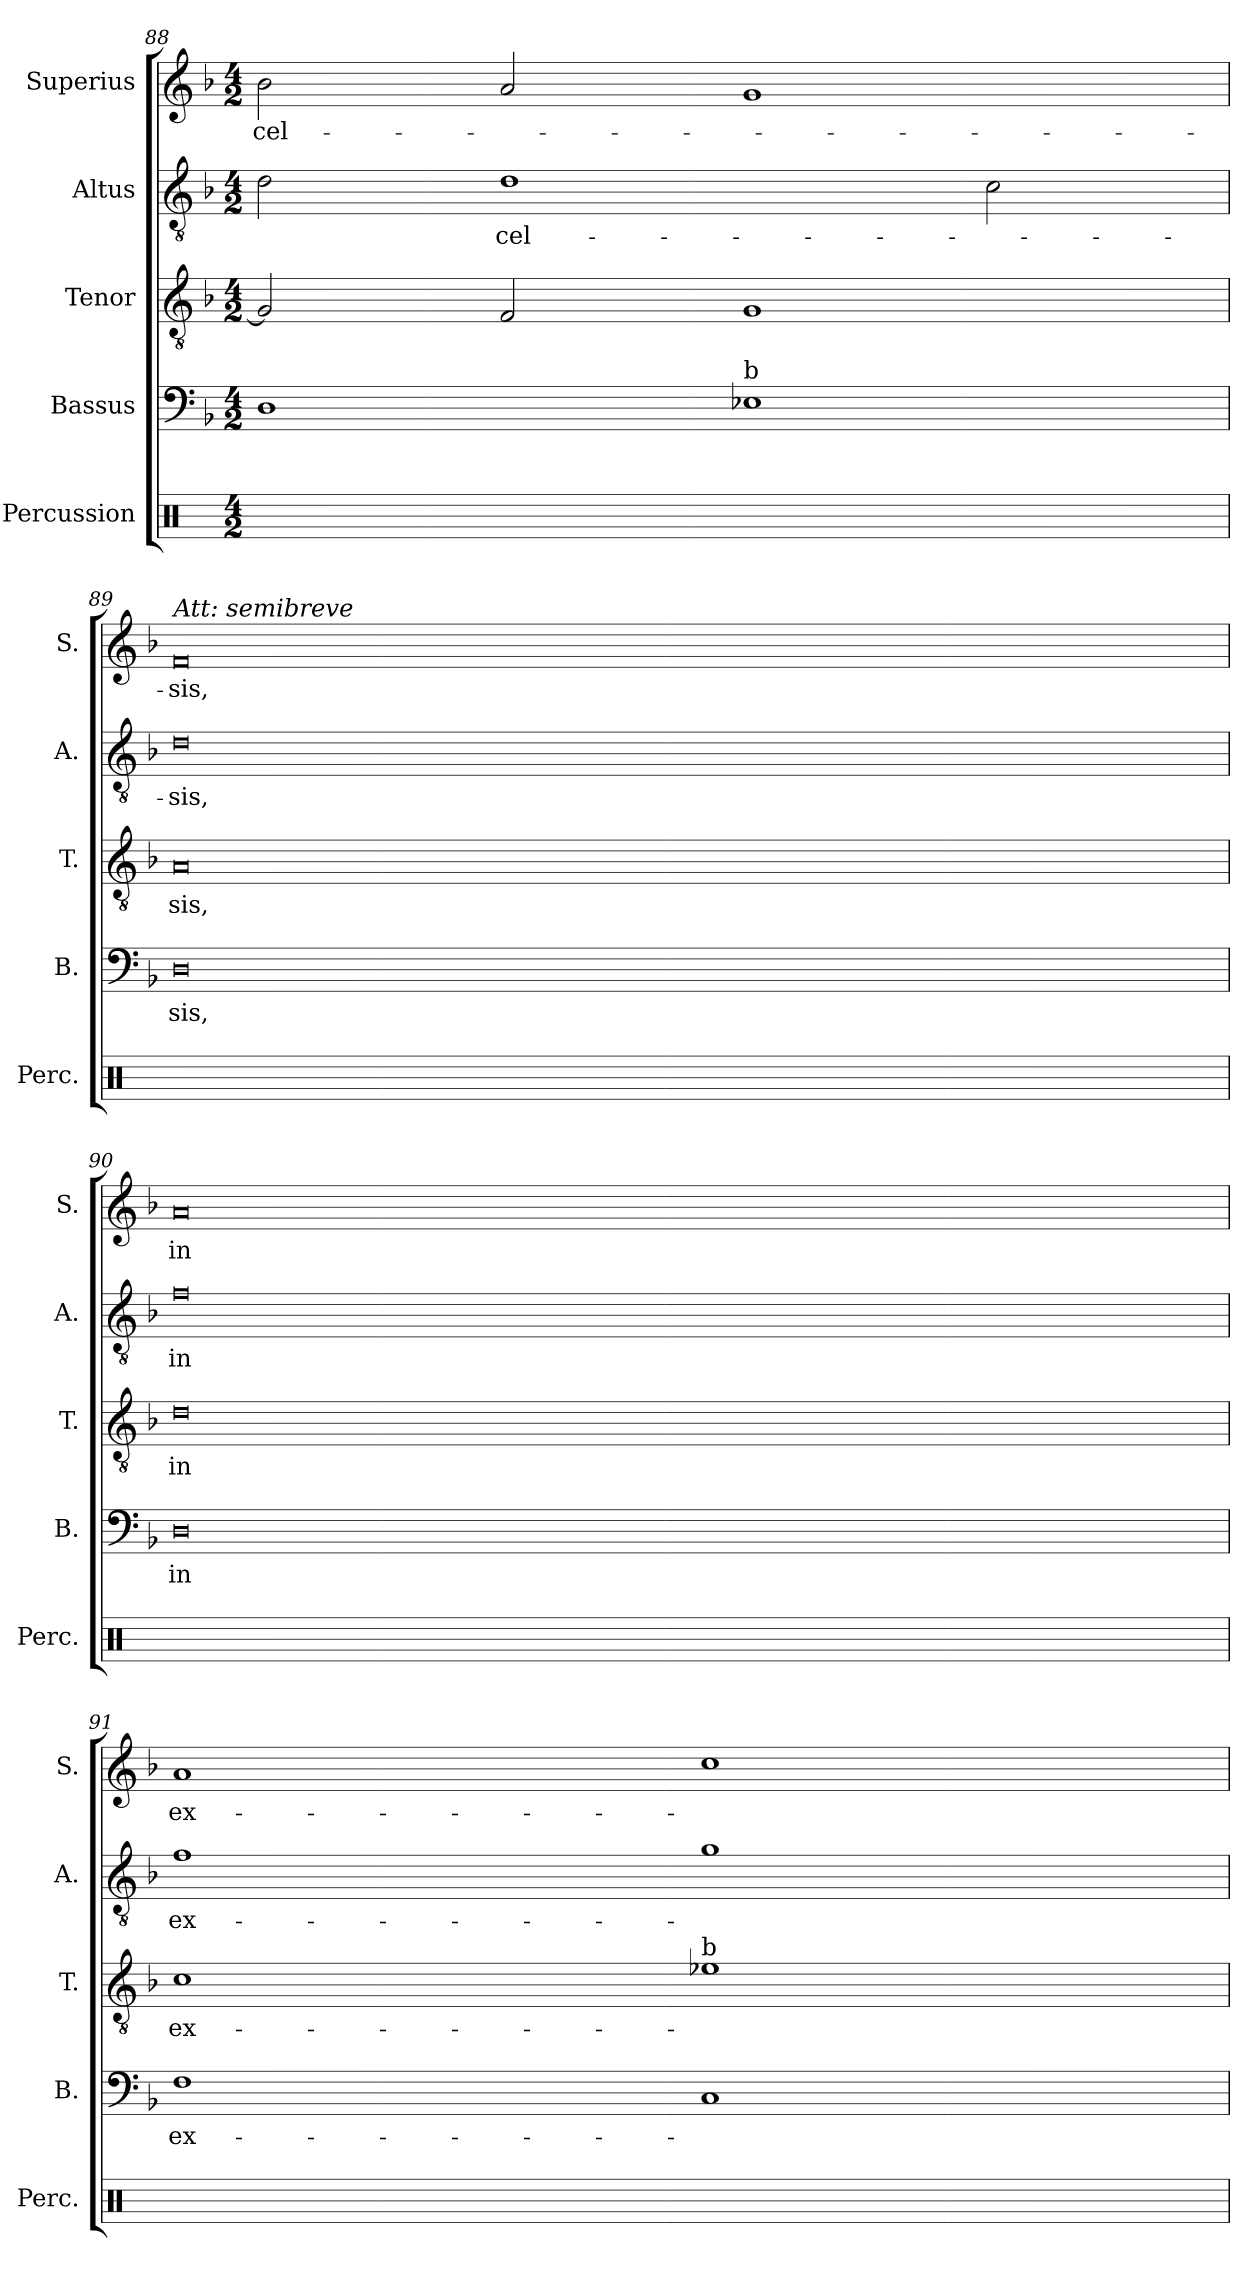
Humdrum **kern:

**kern	**kern	**text	**kern	**text	**kern	**text	**kern	**text
*part5	*part4	*part4	*part3	*part3	*part2	*part2	*part1	*part1
*staff5	*staff4	*staff4	*staff3	*staff3	*staff2	*staff2	*staff1	*staff1
*I"Percussion	*I"Bassus	*	*I"Tenor	*	*I"Altus	*	*I"Superius	*
*I'Perc.	*I'B.	*	*I'T.	*	*I'A.	*	*I'S.	*
*clefX	*clefF4	*	*clefGv2	*	*clefGv2	*	*clefG2	*
*	*	*	*ITrd7c12	*	*ITrd7c12	*	*	*
*k[]	*k[b-]	*	*k[b-]	*	*k[b-]	*	*k[b-]	*
*C:	*F:	*	*F:	*	*F:	*	*F:	*
*M4/2	*M4/2	*	*M4/2	*	*M4/2	*	*M4/2	*
=88	=88	=88	=88	=88	=88	=88	=88	=88
!	!	!	!	!	!	!	!	!LO:LY:b:color=#000000
16Rei/LLyy	1Di	.	2GGi/]	.	2Di\	.	2b-i\	-cel-
16Rei/yy	.	.	.	.	.	.	.	.
16Rei/yy	.	.	.	.	.	.	.	.
16Rei/JJyy	.	.	.	.	.	.	.	.
16Rei/LLyy	.	.	.	.	.	.	.	.
16Rei/yy	.	.	.	.	.	.	.	.
16Rei/yy	.	.	.	.	.	.	.	.
16Rei/JJyy	.	.	.	.	.	.	.	.
!	!	!	!	!	!	!LO:LY:b:color=#000000	!	!
16Rei/LLyy	.	.	2FFi/	.	1Di	-cel-	2ai/	.
16Rei/yy	.	.	.	.	.	.	.	.
16Rei/yy	.	.	.	.	.	.	.	.
16Rei/JJyy	.	.	.	.	.	.	.	.
16Rei/LLyy	.	.	.	.	.	.	.	.
16Rei/yy	.	.	.	.	.	.	.	.
16Rei/yy	.	.	.	.	.	.	.	.
16Rei/JJyy	.	.	.	.	.	.	.	.
!	!LO:TX:a:t=b	!	!	!	!	!	!	!
16Rei/LLyy	1E-j	.	1GGi	.	.	.	1gi	.
16Rei/yy	.	.	.	.	.	.	.	.
16Rei/yy	.	.	.	.	.	.	.	.
16Rei/JJyy	.	.	.	.	.	.	.	.
16Rei/LLyy	.	.	.	.	.	.	.	.
16Rei/yy	.	.	.	.	.	.	.	.
16Rei/yy	.	.	.	.	.	.	.	.
16Rei/JJyy	.	.	.	.	.	.	.	.
16Rei/LLyy	.	.	.	.	2Ci\	.	.	.
16Rei/yy	.	.	.	.	.	.	.	.
16Rei/yy	.	.	.	.	.	.	.	.
16Rei/JJyy	.	.	.	.	.	.	.	.
16Rei/LLyy	.	.	.	.	.	.	.	.
16Rei/yy	.	.	.	.	.	.	.	.
16Rei/yy	.	.	.	.	.	.	.	.
16Rei/JJyy	.	.	.	.	.	.	.	.
!!LO:PB:g=z
=89	=89	=89	=89	=89	=89	=89	=89	=89
!	!	!LO:LY:b:color=#000000	!	!	!	!	!	!
!	!	!	!	!LO:LY:b:color=#000000	!	!	!	!
!	!	!	!	!	!	!LO:LY:b:color=#000000	!	!
!	!	!	!	!	!	!	!LO:TX:a:i:t=Att&colon; semibreve	!
!	!	!	!	!	!	!	!	!LO:LY:b:color=#000000
16Rei/LLyy	0Di	-sis,	0AAi	-sis,	0Di	-sis,	0fi	-sis,
16Rei/yy	.	.	.	.	.	.	.	.
16Rei/yy	.	.	.	.	.	.	.	.
16Rei/JJyy	.	.	.	.	.	.	.	.
16Rei/LLyy	.	.	.	.	.	.	.	.
16Rei/yy	.	.	.	.	.	.	.	.
16Rei/yy	.	.	.	.	.	.	.	.
16Rei/JJyy	.	.	.	.	.	.	.	.
16Rei/LLyy	.	.	.	.	.	.	.	.
16Rei/yy	.	.	.	.	.	.	.	.
16Rei/yy	.	.	.	.	.	.	.	.
16Rei/JJyy	.	.	.	.	.	.	.	.
16Rei/LLyy	.	.	.	.	.	.	.	.
16Rei/yy	.	.	.	.	.	.	.	.
16Rei/yy	.	.	.	.	.	.	.	.
16Rei/JJyy	.	.	.	.	.	.	.	.
16Rei/LLyy	.	.	.	.	.	.	.	.
16Rei/yy	.	.	.	.	.	.	.	.
16Rei/yy	.	.	.	.	.	.	.	.
16Rei/JJyy	.	.	.	.	.	.	.	.
16Rei/LLyy	.	.	.	.	.	.	.	.
16Rei/yy	.	.	.	.	.	.	.	.
16Rei/yy	.	.	.	.	.	.	.	.
16Rei/JJyy	.	.	.	.	.	.	.	.
16Rei/LLyy	.	.	.	.	.	.	.	.
16Rei/yy	.	.	.	.	.	.	.	.
16Rei/yy	.	.	.	.	.	.	.	.
16Rei/JJyy	.	.	.	.	.	.	.	.
16Rei/LLyy	.	.	.	.	.	.	.	.
16Rei/yy	.	.	.	.	.	.	.	.
16Rei/yy	.	.	.	.	.	.	.	.
16Rei/JJyy	.	.	.	.	.	.	.	.
=90	=90	=90	=90	=90	=90	=90	=90	=90
!	!	!LO:LY:b:color=#000000	!	!	!	!	!	!
!	!	!	!	!LO:LY:b:color=#000000	!	!	!	!
!	!	!	!	!	!	!LO:LY:b:color=#000000	!	!
!	!	!	!	!	!	!	!	!LO:LY:b:color=#000000
16Rei/LLyy	0Di	in	0Di	in	0Fi	in	0ai	in
16Rei/yy	.	.	.	.	.	.	.	.
16Rei/yy	.	.	.	.	.	.	.	.
16Rei/JJyy	.	.	.	.	.	.	.	.
16Rei/LLyy	.	.	.	.	.	.	.	.
16Rei/yy	.	.	.	.	.	.	.	.
16Rei/yy	.	.	.	.	.	.	.	.
16Rei/JJyy	.	.	.	.	.	.	.	.
16Rei/LLyy	.	.	.	.	.	.	.	.
16Rei/yy	.	.	.	.	.	.	.	.
16Rei/yy	.	.	.	.	.	.	.	.
16Rei/JJyy	.	.	.	.	.	.	.	.
16Rei/LLyy	.	.	.	.	.	.	.	.
16Rei/yy	.	.	.	.	.	.	.	.
16Rei/yy	.	.	.	.	.	.	.	.
16Rei/JJyy	.	.	.	.	.	.	.	.
16Rei/LLyy	.	.	.	.	.	.	.	.
16Rei/yy	.	.	.	.	.	.	.	.
16Rei/yy	.	.	.	.	.	.	.	.
16Rei/JJyy	.	.	.	.	.	.	.	.
16Rei/LLyy	.	.	.	.	.	.	.	.
16Rei/yy	.	.	.	.	.	.	.	.
16Rei/yy	.	.	.	.	.	.	.	.
16Rei/JJyy	.	.	.	.	.	.	.	.
16Rei/LLyy	.	.	.	.	.	.	.	.
16Rei/yy	.	.	.	.	.	.	.	.
16Rei/yy	.	.	.	.	.	.	.	.
16Rei/JJyy	.	.	.	.	.	.	.	.
16Rei/LLyy	.	.	.	.	.	.	.	.
16Rei/yy	.	.	.	.	.	.	.	.
16Rei/yy	.	.	.	.	.	.	.	.
16Rei/JJyy	.	.	.	.	.	.	.	.
=91	=91	=91	=91	=91	=91	=91	=91	=91
!	!	!LO:LY:b:color=#000000	!	!	!	!	!	!
!	!	!	!	!LO:LY:b:color=#000000	!	!	!	!
!	!	!	!	!	!	!LO:LY:b:color=#000000	!	!
!	!	!	!	!	!	!	!	!LO:LY:b:color=#000000
16Rei/LLyy	1Fi	ex-	1Ci	ex-	1Fi	ex-	1ai	ex-
16Rei/yy	.	.	.	.	.	.	.	.
16Rei/yy	.	.	.	.	.	.	.	.
16Rei/JJyy	.	.	.	.	.	.	.	.
16Rei/LLyy	.	.	.	.	.	.	.	.
16Rei/yy	.	.	.	.	.	.	.	.
16Rei/yy	.	.	.	.	.	.	.	.
16Rei/JJyy	.	.	.	.	.	.	.	.
16Rei/LLyy	.	.	.	.	.	.	.	.
16Rei/yy	.	.	.	.	.	.	.	.
16Rei/yy	.	.	.	.	.	.	.	.
16Rei/JJyy	.	.	.	.	.	.	.	.
16Rei/LLyy	.	.	.	.	.	.	.	.
16Rei/yy	.	.	.	.	.	.	.	.
16Rei/yy	.	.	.	.	.	.	.	.
16Rei/JJyy	.	.	.	.	.	.	.	.
!	!	!	!LO:TX:a:t=b	!	!	!	!	!
16Rei/LLyy	1Ci	.	1E-j	.	1Gi	.	1cci	.
16Rei/yy	.	.	.	.	.	.	.	.
16Rei/yy	.	.	.	.	.	.	.	.
16Rei/JJyy	.	.	.	.	.	.	.	.
16Rei/LLyy	.	.	.	.	.	.	.	.
16Rei/yy	.	.	.	.	.	.	.	.
16Rei/yy	.	.	.	.	.	.	.	.
16Rei/JJyy	.	.	.	.	.	.	.	.
16Rei/LLyy	.	.	.	.	.	.	.	.
16Rei/yy	.	.	.	.	.	.	.	.
16Rei/yy	.	.	.	.	.	.	.	.
16Rei/JJyy	.	.	.	.	.	.	.	.
16Rei/LLyy	.	.	.	.	.	.	.	.
16Rei/yy	.	.	.	.	.	.	.	.
16Rei/yy	.	.	.	.	.	.	.	.
16Rei/JJyy	.	.	.	.	.	.	.	.
=	=	=	=	=	=	=	=	=
*-	*-	*-	*-	*-	*-	*-	*-	*-
